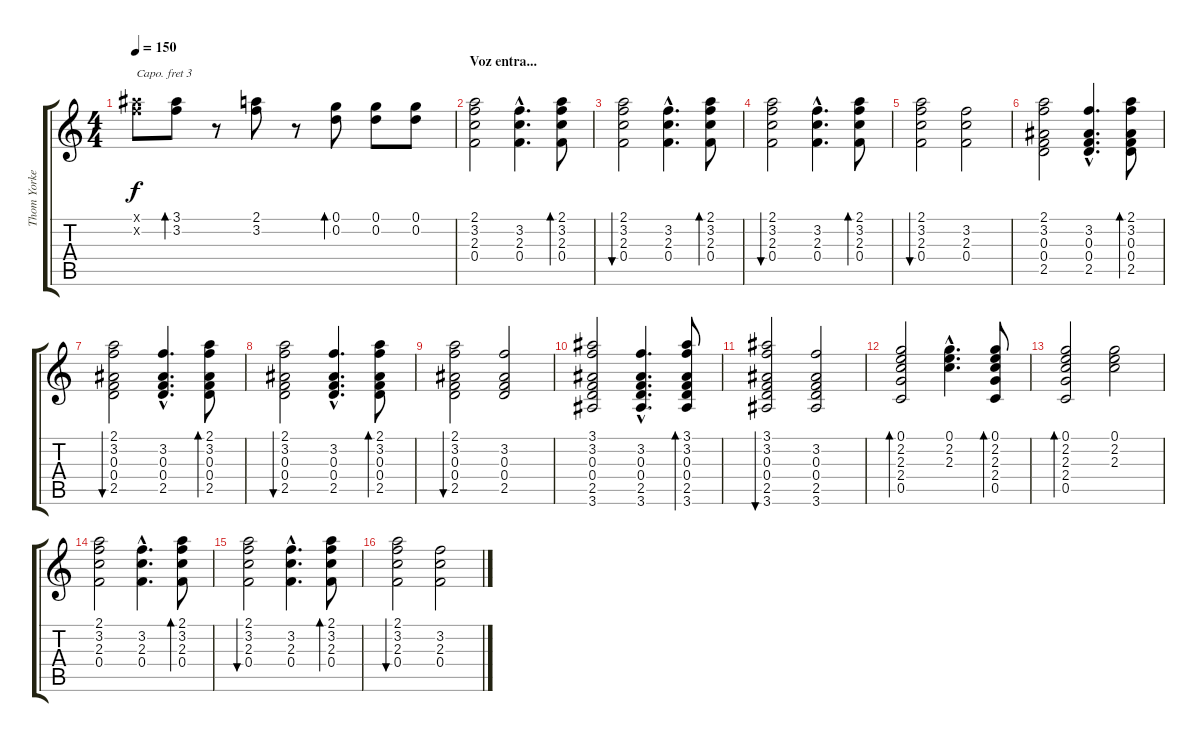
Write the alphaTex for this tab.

\track ("Thom Yorke" "Thom Yorke") {instrument acousticguitarsteel}
\staff {score tabs}
\capo 3
\tuning (E4 B3 G3 D3 A2 E2) {hide}
\ts (4 4)
\tempo 150
\clef g2
\ks c
(3.1{x} 3.2{x}).8{dy f} (3.1 3.2).8{bd 120} r.8 (2.1 3.2).8 r.8 (0.1 0.2).8{bd 120} (0.1 0.2).8 (0.1 0.2).8 |
\section ("" "Voz entra...")
(2.1 3.2 2.3 0.4).2 (3.2{hac} 2.3{hac} 0.4{hac}).4{d} (2.1 3.2 2.3 0.4).8{bd 60} |
(2.1 3.2 2.3 0.4).2{bu 60} (3.2{hac} 2.3{hac} 0.4{hac}).4{d} (2.1 3.2 2.3 0.4).8{bd 60} |
(2.1 3.2 2.3 0.4).2{bu 60} (3.2{hac} 2.3{hac} 0.4{hac}).4{d} (2.1 3.2 2.3 0.4).8{bd 60} |
(2.1 3.2 2.3 0.4).2{bu 60} (3.2 2.3 0.4).2 |
(2.1 3.2 0.3 0.4 2.5).2 (3.2{hac} 0.3{hac} 0.4{hac} 2.5{hac}).4{d} (2.1 3.2 0.3 0.4 2.5).8{bd 60} |
(2.1 3.2 0.3 0.4 2.5).2{bu 60} (3.2{hac} 0.3{hac} 0.4{hac} 2.5{hac}).4{d} (2.1 3.2 0.3 0.4 2.5).8{bd 60} |
(2.1 3.2 0.3 0.4 2.5).2{bu 60} (3.2{hac} 0.3{hac} 0.4{hac} 2.5{hac}).4{d} (2.1 3.2 0.3 0.4 2.5).8{bd 60} |
(2.1 3.2 0.3 0.4 2.5).2{bu 60} (3.2 0.3 0.4 2.5).2 |
(3.1 3.2 0.3 0.4 2.5 3.6).2 (3.2{hac} 0.3{hac} 0.4{hac} 2.5{hac} 3.6{hac}).4{d} (3.1 3.2 0.3 0.4 2.5 3.6).8{bd 60} |
(3.1 3.2 0.3 0.4 2.5 3.6).2{bu 60} (3.2 0.3 0.4 2.5 3.6).2 |
(0.1 2.2 2.3 2.4 0.5).2{bd 60} (0.1{hac} 2.2{hac} 2.3{hac}).4{d} (0.1 2.2 2.3 2.4 0.5).8{bd 60} |
(0.1 2.2 2.3 2.4 0.5).2{bd 60} (0.1 2.2 2.3).2 |
(2.1 3.2 2.3 0.4).2 (3.2{hac} 2.3{hac} 0.4{hac}).4{d} (2.1 3.2 2.3 0.4).8{bd 60} |
(2.1 3.2 2.3 0.4).2{bu 60} (3.2{hac} 2.3{hac} 0.4{hac}).4{d} (2.1 3.2 2.3 0.4).8{bd 60} |
(2.1 3.2 2.3 0.4).2{bu 60} (3.2 2.3 0.4).2
